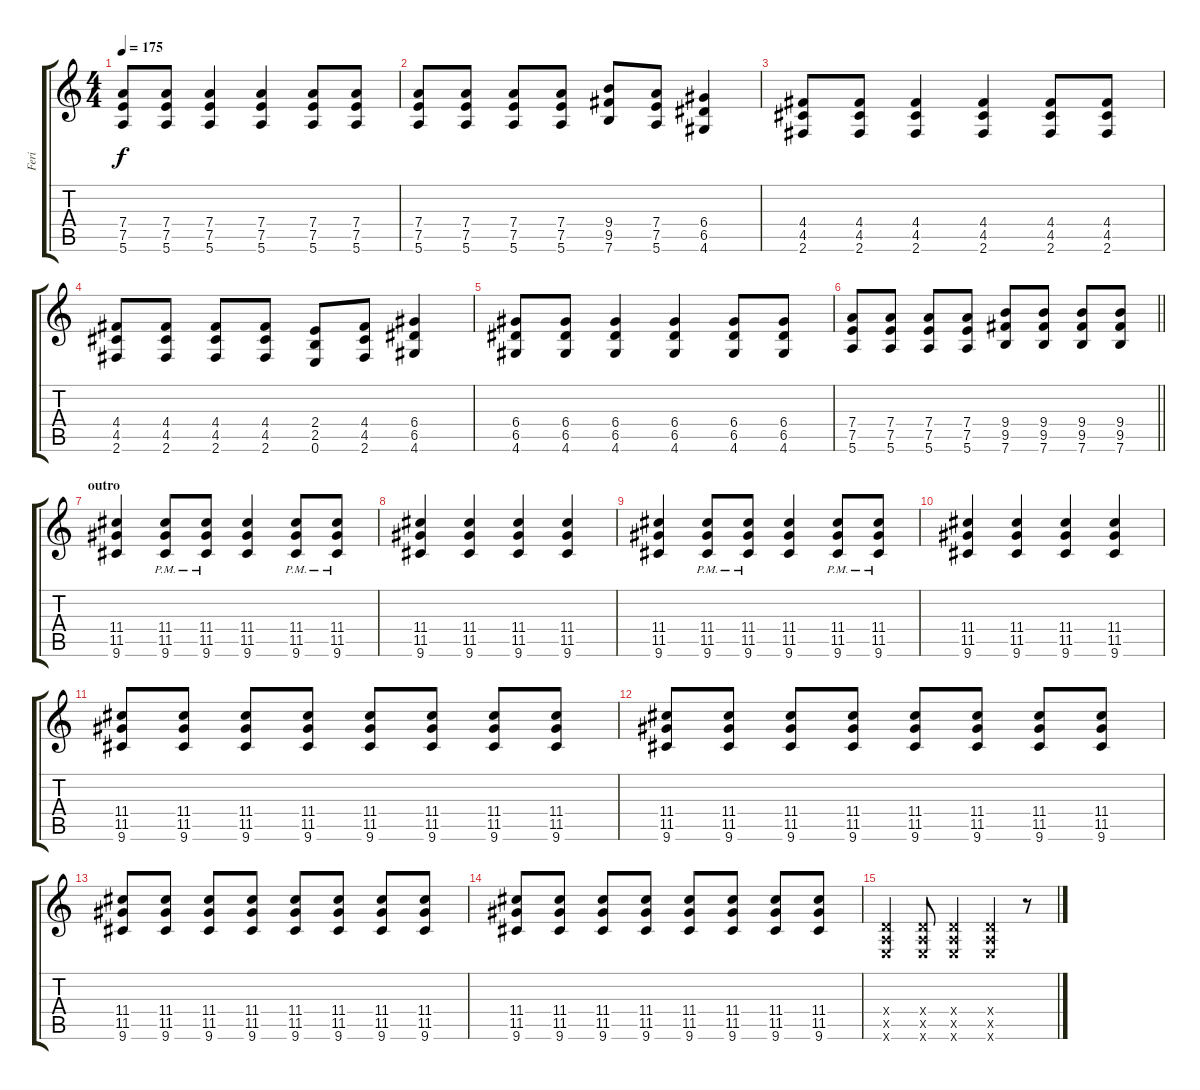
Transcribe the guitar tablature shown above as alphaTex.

\track ("Feri" "Feri") {instrument distortionguitar}
\staff {score tabs}
\tuning (E4 B3 G3 D3 A2 E2) {hide}
\ts (4 4)
\tempo 175
\clef g2
\ks c
(7.4 7.5 5.6).8{dy f} (7.4 7.5 5.6).8 (7.4 7.5 5.6).4 (7.4 7.5 5.6).4 (7.4 7.5 5.6).8 (7.4 7.5 5.6).8 |
(7.4 7.5 5.6).8 (7.4 7.5 5.6).8 (7.4 7.5 5.6).8 (7.4 7.5 5.6).8 (9.4 9.5 7.6).8 (7.4 7.5 5.6).8 (6.4 6.5 4.6).4 |
(4.4 4.5 2.6).8 (4.4 4.5 2.6).8 (4.4 4.5 2.6).4 (4.4 4.5 2.6).4 (4.4 4.5 2.6).8 (4.4 4.5 2.6).8 |
(4.4 4.5 2.6).8 (4.4 4.5 2.6).8 (4.4 4.5 2.6).8 (4.4 4.5 2.6).8 (2.4 2.5 0.6).8 (4.4 4.5 2.6).8 (6.4 6.5 4.6).4 |
(6.4 6.5 4.6).8 (6.4 6.5 4.6).8 (6.4 6.5 4.6).4 (6.4 6.5 4.6).4 (6.4 6.5 4.6).8 (6.4 6.5 4.6).8 |
\barLineRight lightlight
(7.4 7.5 5.6).8 (7.4 7.5 5.6).8 (7.4 7.5 5.6).8 (7.4 7.5 5.6).8 (9.4 9.5 7.6).8 (9.4 9.5 7.6).8 (9.4 9.5 7.6).8 (9.4 9.5 7.6).8 |
\section ("" "outro")
(11.4 11.5 9.6).4 (11.4{pm} 11.5{pm} 9.6{pm}).8 (11.4{pm} 11.5{pm} 9.6{pm}).8 (11.4 11.5 9.6).4 (11.4{pm} 11.5{pm} 9.6{pm}).8 (11.4{pm} 11.5{pm} 9.6{pm}).8 |
(11.4 11.5 9.6).4 (11.4 11.5 9.6).4 (11.4 11.5 9.6).4 (11.4 11.5 9.6).4 |
(11.4 11.5 9.6).4 (11.4{pm} 11.5{pm} 9.6{pm}).8 (11.4{pm} 11.5{pm} 9.6{pm}).8 (11.4 11.5 9.6).4 (11.4{pm} 11.5{pm} 9.6{pm}).8 (11.4{pm} 11.5{pm} 9.6{pm}).8 |
(11.4 11.5 9.6).4 (11.4 11.5 9.6).4 (11.4 11.5 9.6).4 (11.4 11.5 9.6).4 |
(11.4 11.5 9.6).8 (11.4 11.5 9.6).8 (11.4 11.5 9.6).8 (11.4 11.5 9.6).8 (11.4 11.5 9.6).8 (11.4 11.5 9.6).8 (11.4 11.5 9.6).8 (11.4 11.5 9.6).8 |
(11.4 11.5 9.6).8 (11.4 11.5 9.6).8 (11.4 11.5 9.6).8 (11.4 11.5 9.6).8 (11.4 11.5 9.6).8 (11.4 11.5 9.6).8 (11.4 11.5 9.6).8 (11.4 11.5 9.6).8 |
(11.4 11.5 9.6).8 (11.4 11.5 9.6).8 (11.4 11.5 9.6).8 (11.4 11.5 9.6).8 (11.4 11.5 9.6).8 (11.4 11.5 9.6).8 (11.4 11.5 9.6).8 (11.4 11.5 9.6).8 |
(11.4 11.5 9.6).8 (11.4 11.5 9.6).8 (11.4 11.5 9.6).8 (11.4 11.5 9.6).8 (11.4 11.5 9.6).8 (11.4 11.5 9.6).8 (11.4 11.5 9.6).8 (11.4 11.5 9.6).8 |
(0.4{x} 0.5{x} 0.6{x}).4 (0.4{x} 0.5{x} 0.6{x}).8 (0.4{x} 0.5{x} 0.6{x}).4 (0.4{x} 0.5{x} 0.6{x}).4 r.8
